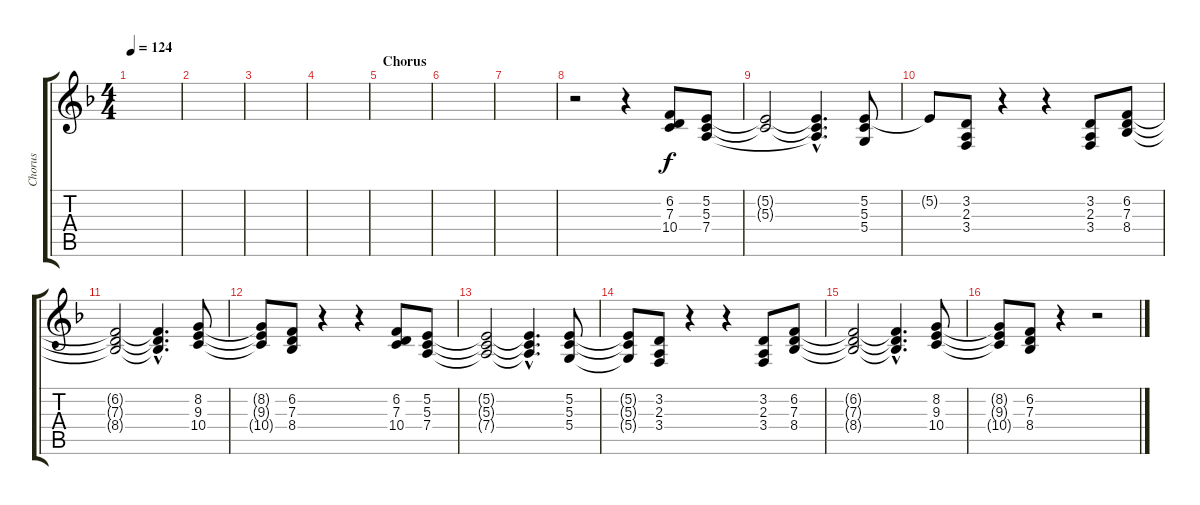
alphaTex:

\track ("Chorus" "Chorus") {instrument choiraahs}
\staff {score tabs}
\tuning (E4 B3 G3 D3 A2 E2) {hide}
\ts (4 4)
\tempo 124
\clef g2
\ks f
|
|
|
|
\section ("" "Chorus")
|
|
|
r.2 r.4 (6.2 7.3 10.4).8{instrument choiraahs} (5.2 5.3 7.4).8 |
(5.2{t} 5.3{t}).2 (5.2{hac t} 5.3{hac t} 7.4{hac t}).4{d} (5.2 5.3 5.4).8 |
5.2{t}.8 (3.2 2.3 3.4).8 r.4 r.4 (3.2 2.3 3.4).8 (6.2 7.3 8.4).8 |
(6.2{t} 7.3{t} 8.4{t}).2 (6.2{hac t} 7.3{hac t} 8.4{hac t}).4{d} (8.2 9.3 10.4).8 |
(8.2{t} 9.3{t} 10.4{t}).8 (6.2 7.3 8.4).8 r.4 r.4 (6.2 7.3 10.4).8 (5.2 5.3 7.4).8 |
(5.2{t} 5.3{t} 7.4{t}).2 (5.2{hac t} 5.3{hac t} 7.4{hac t}).4{d} (5.2 5.3 5.4).8 |
(5.2{t} 5.3{t} 5.4{t}).8 (3.2 2.3 3.4).8 r.4 r.4 (3.2 2.3 3.4).8 (6.2 7.3 8.4).8 |
(6.2{t} 7.3{t} 8.4{t}).2 (6.2{hac t} 7.3{hac t} 8.4{hac t}).4{d} (8.2 9.3 10.4).8 |
(8.2{t} 9.3{t} 10.4{t}).8 (6.2 7.3 8.4).8 r.4 r.2
